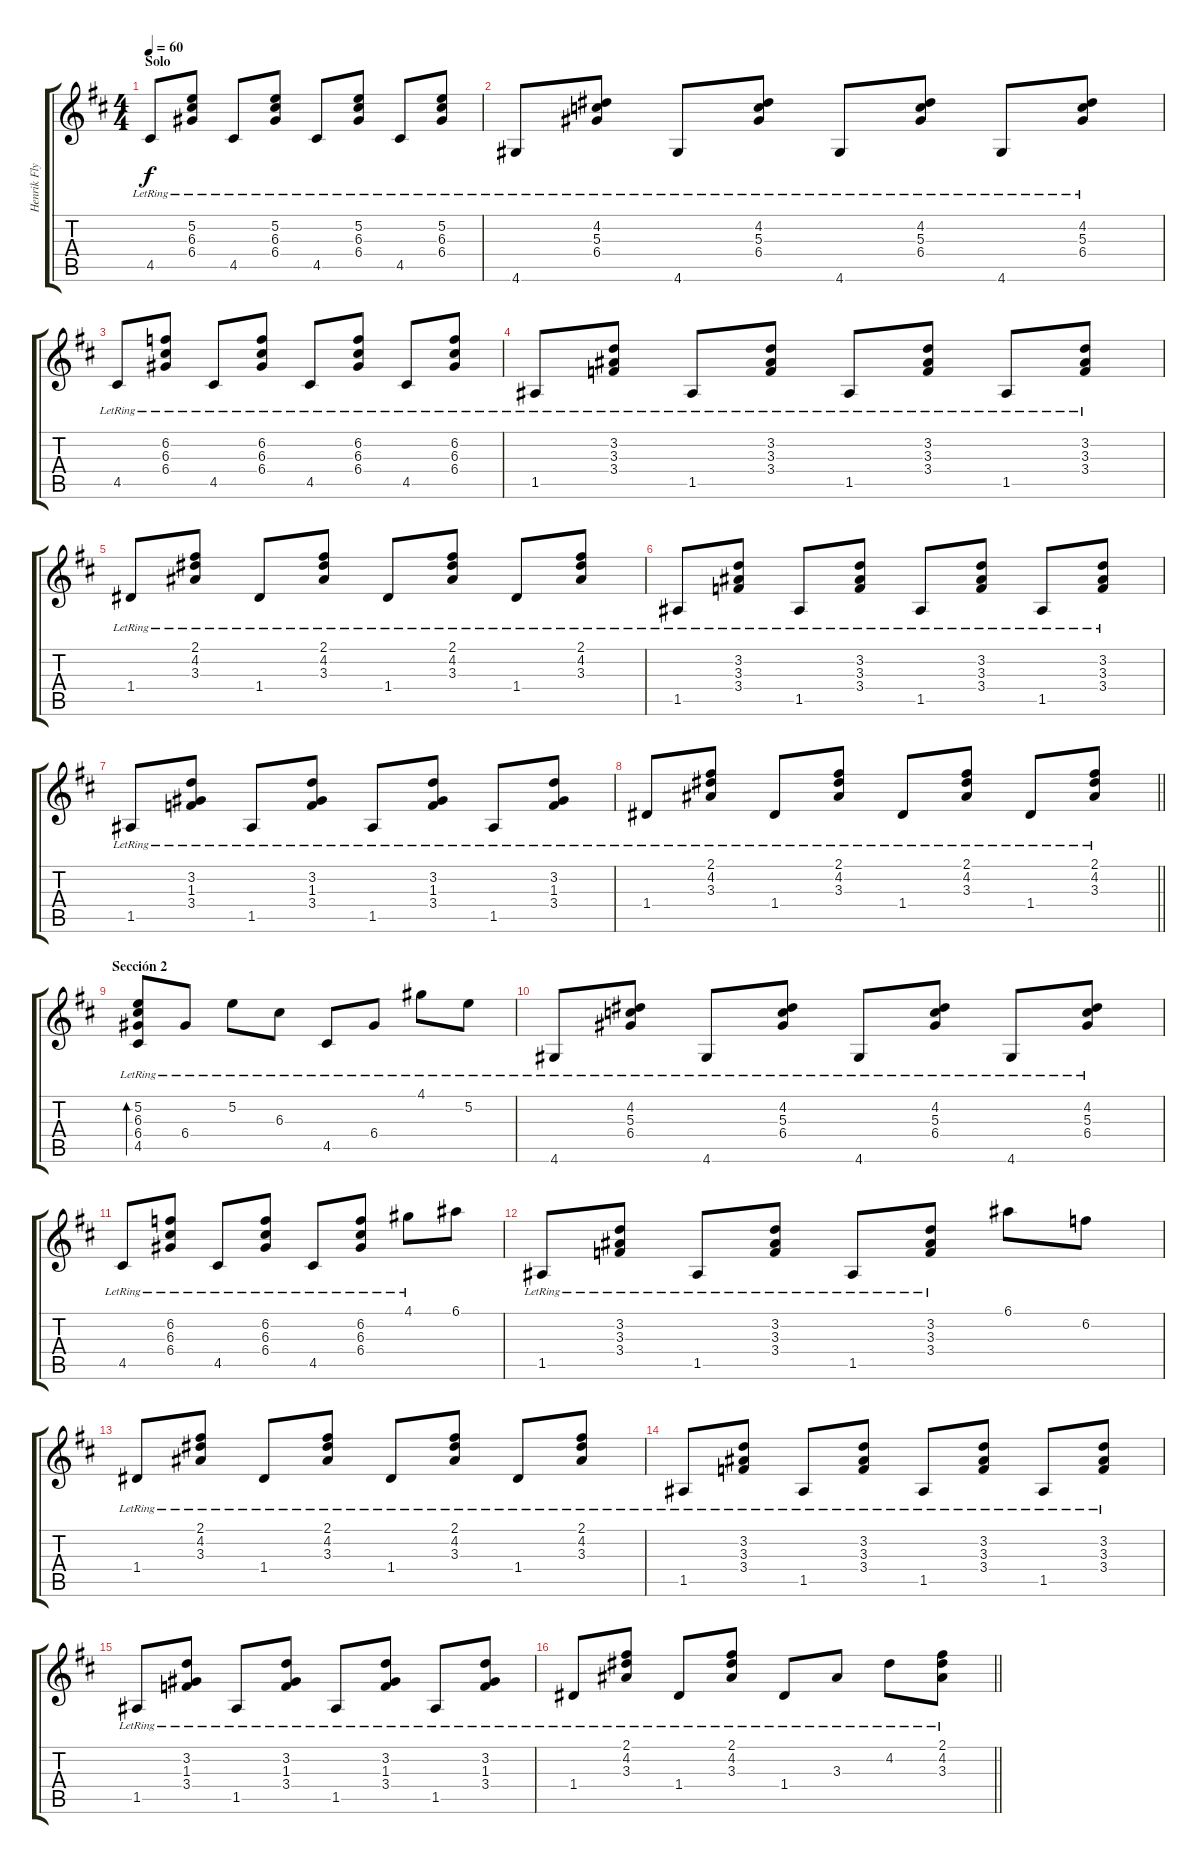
\track ("Henrik Flyman" "Henrik Fly") {instrument acousticguitarnylon}
\staff {score tabs}
\tuning (E4 B3 G3 D3 A2 E2) {hide}
\ts (4 4)
\section ("" "Solo")
\tempo 60
\clef g2
\ks d
4.5{lr}.8{dy f} (5.2{lr} 6.3{lr} 6.4{lr}).8 4.5{lr}.8 (5.2{lr} 6.3{lr} 6.4{lr}).8 4.5{lr}.8 (5.2{lr} 6.3{lr} 6.4{lr}).8 4.5{lr}.8 (5.2{lr} 6.3{lr} 6.4{lr}).8 |
4.6{lr}.8 (4.2{lr} 5.3{lr} 6.4{lr}).8 4.6{lr}.8 (4.2{lr} 5.3{lr} 6.4{lr}).8 4.6{lr}.8 (4.2{lr} 5.3{lr} 6.4{lr}).8 4.6{lr}.8 (4.2{lr} 5.3{lr} 6.4{lr}).8 |
4.5{lr}.8 (6.2{lr} 6.3{lr} 6.4{lr}).8 4.5{lr}.8 (6.2{lr} 6.3{lr} 6.4{lr}).8 4.5{lr}.8 (6.2{lr} 6.3{lr} 6.4{lr}).8 4.5{lr}.8 (6.2{lr} 6.3{lr} 6.4{lr}).8 |
1.5{lr}.8 (3.2{lr} 3.3{lr} 3.4{lr}).8 1.5{lr}.8 (3.2{lr} 3.3{lr} 3.4{lr}).8 1.5{lr}.8 (3.2{lr} 3.3{lr} 3.4{lr}).8 1.5{lr}.8 (3.2{lr} 3.3{lr} 3.4{lr}).8 |
1.4{lr}.8 (2.1{lr} 4.2{lr} 3.3{lr}).8 1.4{lr}.8 (2.1{lr} 4.2{lr} 3.3{lr}).8 1.4{lr}.8 (2.1{lr} 4.2{lr} 3.3{lr}).8 1.4{lr}.8 (2.1{lr} 4.2{lr} 3.3{lr}).8 |
1.5{lr}.8 (3.2{lr} 3.3{lr} 3.4{lr}).8 1.5{lr}.8 (3.2{lr} 3.3{lr} 3.4{lr}).8 1.5{lr}.8 (3.2{lr} 3.3{lr} 3.4{lr}).8 1.5{lr}.8 (3.2{lr} 3.3{lr} 3.4{lr}).8 |
1.5{lr}.8 (3.2{lr} 1.3{lr} 3.4{lr}).8 1.5{lr}.8 (3.2{lr} 1.3{lr} 3.4{lr}).8 1.5{lr}.8 (3.2{lr} 1.3{lr} 3.4{lr}).8 1.5{lr}.8 (3.2{lr} 1.3{lr} 3.4{lr}).8 |
\barLineRight lightlight
1.4{lr}.8 (2.1{lr} 4.2{lr} 3.3{lr}).8 1.4{lr}.8 (2.1{lr} 4.2{lr} 3.3{lr}).8 1.4{lr}.8 (2.1{lr} 4.2{lr} 3.3{lr}).8 1.4{lr}.8 (2.1{lr} 4.2{lr} 3.3{lr}).8 |
\section ("" "Sección 2")
(5.2 6.3 6.4 4.5{lr}).8{bd 30 volume 16} 6.4{lr}.8 5.2{lr}.8 6.3{lr}.8 4.5{lr}.8 6.4{lr}.8 4.1{lr}.8 5.2{lr}.8 |
4.6{lr}.8 (4.2{lr} 5.3{lr} 6.4{lr}).8 4.6{lr}.8 (4.2{lr} 5.3{lr} 6.4{lr}).8 4.6{lr}.8 (4.2{lr} 5.3{lr} 6.4{lr}).8 4.6{lr}.8 (4.2{lr} 5.3{lr} 6.4{lr}).8 |
4.5{lr}.8 (6.2{lr} 6.3{lr} 6.4{lr}).8 4.5{lr}.8 (6.2{lr} 6.3{lr} 6.4{lr}).8 4.5{lr}.8 (6.2{lr} 6.3{lr} 6.4{lr}).8 4.1{lr}.8 6.1.8 |
1.5{lr}.8 (3.2{lr} 3.3{lr} 3.4{lr}).8 1.5{lr}.8 (3.2{lr} 3.3{lr} 3.4{lr}).8 1.5{lr}.8 (3.2{lr} 3.3{lr} 3.4{lr}).8 6.1.8 6.2.8 |
1.4{lr}.8 (2.1{lr} 4.2{lr} 3.3{lr}).8 1.4{lr}.8 (2.1{lr} 4.2{lr} 3.3{lr}).8 1.4{lr}.8 (2.1{lr} 4.2{lr} 3.3{lr}).8 1.4{lr}.8 (2.1{lr} 4.2{lr} 3.3{lr}).8 |
1.5{lr}.8 (3.2{lr} 3.3{lr} 3.4{lr}).8 1.5{lr}.8 (3.2{lr} 3.3{lr} 3.4{lr}).8 1.5{lr}.8 (3.2{lr} 3.3{lr} 3.4{lr}).8 1.5{lr}.8 (3.2{lr} 3.3{lr} 3.4{lr}).8 |
1.5{lr}.8 (3.2{lr} 1.3{lr} 3.4{lr}).8 1.5{lr}.8 (3.2{lr} 1.3{lr} 3.4{lr}).8 1.5{lr}.8 (3.2{lr} 1.3{lr} 3.4{lr}).8 1.5{lr}.8 (3.2{lr} 1.3{lr} 3.4{lr}).8 |
\barLineRight lightlight
1.4{lr}.8 (2.1{lr} 4.2{lr} 3.3{lr}).8 1.4{lr}.8 (2.1{lr} 4.2{lr} 3.3{lr}).8 1.4{lr}.8 3.3{lr}.8 4.2{lr}.8 (2.1{lr} 4.2{lr} 3.3{lr}).8
